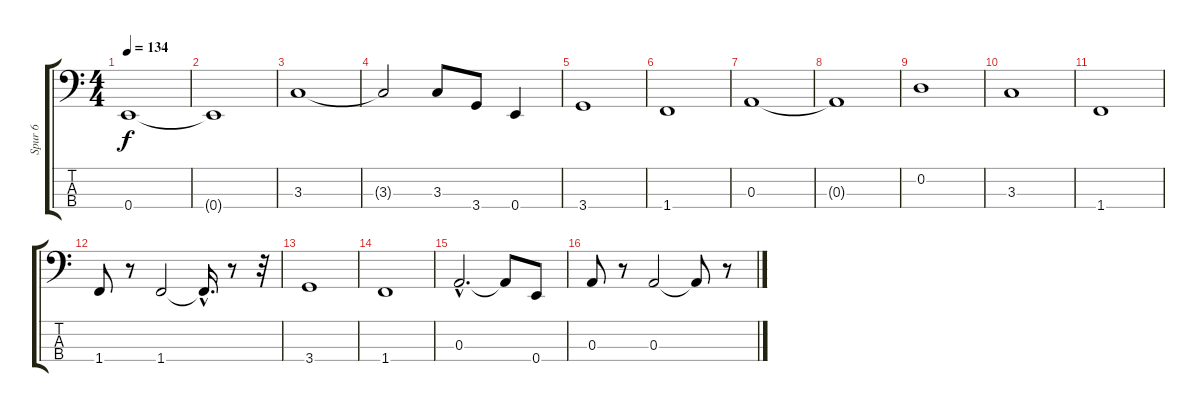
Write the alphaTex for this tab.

\track ("Spur 6" "Spur 6") {instrument electricbassfinger}
\staff {score tabs}
\tuning (G2 D2 A1 E1) {hide}
\ts (4 4)
\tempo 134
\clef f4
\ks c
0.4.1{dy f} |
0.4{t}.1 |
3.3.1 |
3.3{t}.2 3.3.8 3.4.8 0.4.4 |
3.4.1 |
1.4.1 |
0.3.1 |
0.3{t}.1 |
0.2.1 |
3.3.1 |
1.4.1 |
1.4.8 r.8 1.4.2 1.4{hac t}.16{d} r.8 r.32 |
3.4.1 |
1.4.1 |
0.3{hac}.2{d} 0.3{t}.8 0.4.8 |
0.3.8 r.8 0.3.2 0.3{t}.8 r.8
